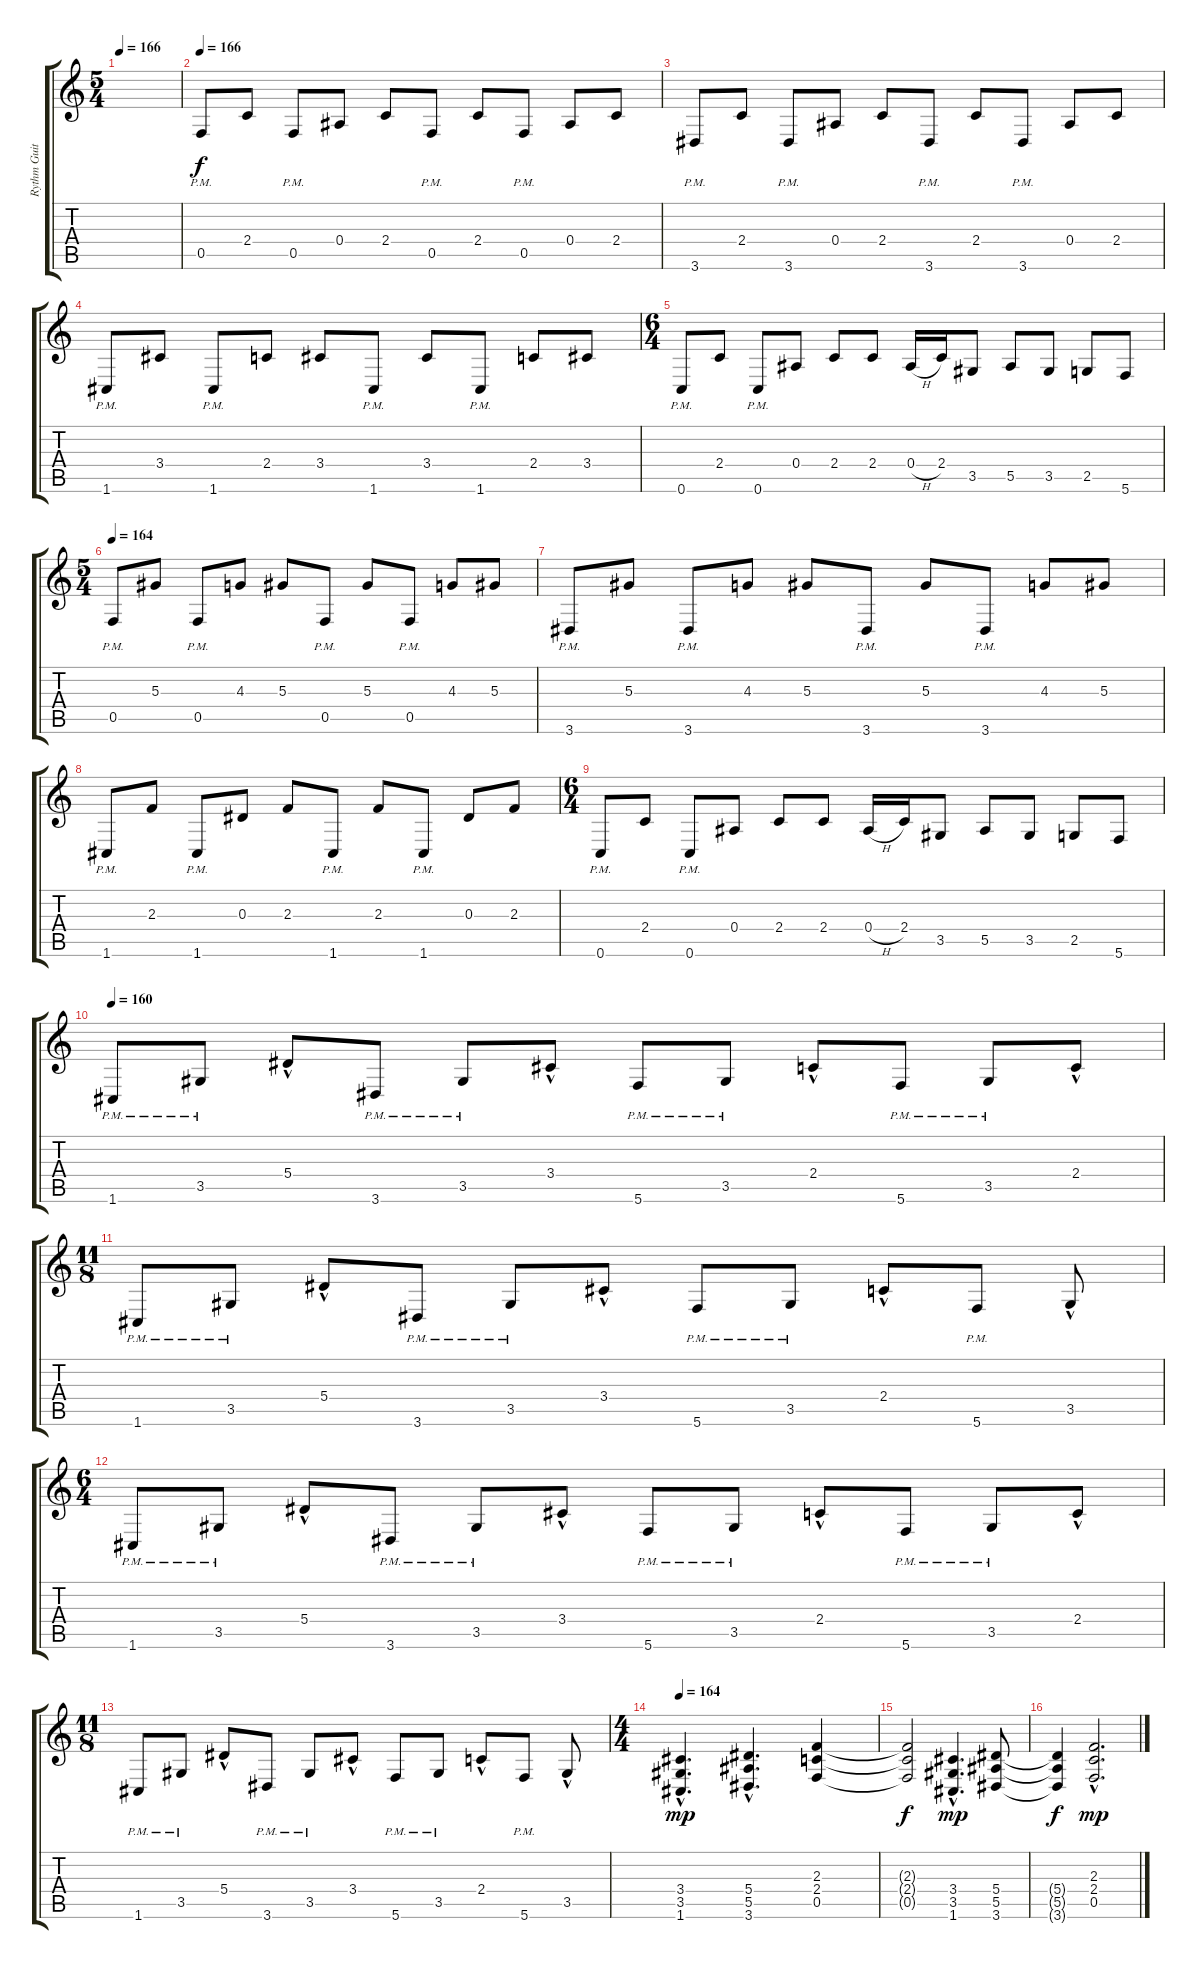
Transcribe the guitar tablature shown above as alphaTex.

\track ("Rythm Guitar 2" "Rythm Guit") {instrument distortionguitar}
\staff {score tabs}
\tuning (C4 G3 Eb3 Bb2 F2 C2) {hide}
\ts (5 4)
\tempo 166
\clef g2
\ks c
|
\tempo 166
0.5{pm}.8 2.4.8 0.5{pm}.8 0.4.8 2.4.8 0.5{pm}.8 2.4.8 0.5{pm}.8 0.4.8 2.4.8 |
3.6{pm}.8 2.4.8 3.6{pm}.8 0.4.8 2.4.8 3.6{pm}.8 2.4.8 3.6{pm}.8 0.4.8 2.4.8 |
1.6{pm}.8 3.4.8 1.6{pm}.8 2.4.8 3.4.8 1.6{pm}.8 3.4.8 1.6{pm}.8 2.4.8 3.4.8 |
\ts (6 4)
0.6{pm}.8 2.4.8 0.6{pm}.8 0.4.8 2.4.8 2.4.8 0.4{h}.16 2.4.16 3.5.8 5.5.8 3.5.8 2.5.8 5.6.8 |
\ts (5 4)
\tempo 164
0.5{pm}.8 5.3.8 0.5{pm}.8 4.3.8 5.3.8 0.5{pm}.8 5.3.8 0.5{pm}.8 4.3.8 5.3.8 |
3.6{pm}.8 5.3.8 3.6{pm}.8 4.3.8 5.3.8 3.6{pm}.8 5.3.8 3.6{pm}.8 4.3.8 5.3.8 |
1.6{pm}.8 2.3.8 1.6{pm}.8 0.3.8 2.3.8 1.6{pm}.8 2.3.8 1.6{pm}.8 0.3.8 2.3.8 |
\ts (6 4)
0.6{pm}.8 2.4.8 0.6{pm}.8 0.4.8 2.4.8 2.4.8 0.4{h}.16 2.4.16 3.5.8 5.5.8 3.5.8 2.5.8 5.6.8 |
\tempo 160
1.6{pm}.8 3.5{pm}.8 5.4{hac}.8 3.6{pm}.8 3.5{pm}.8 3.4{hac}.8 5.6{pm}.8 3.5{pm}.8 2.4{hac}.8 5.6{pm}.8 3.5{pm}.8 2.4{hac}.8 |
\ts (11 8)
1.6{pm}.8 3.5{pm}.8 5.4{hac}.8 3.6{pm}.8 3.5{pm}.8 3.4{hac}.8 5.6{pm}.8 3.5{pm}.8 2.4{hac}.8 5.6{pm}.8 3.5{hac}.8 |
\ts (6 4)
1.6{pm}.8 3.5{pm}.8 5.4{hac}.8 3.6{pm}.8 3.5{pm}.8 3.4{hac}.8 5.6{pm}.8 3.5{pm}.8 2.4{hac}.8 5.6{pm}.8 3.5{pm}.8 2.4{hac}.8 |
\ts (11 8)
1.6{pm}.8 3.5{pm}.8 5.4{hac}.8 3.6{pm}.8 3.5{pm}.8 3.4{hac}.8 5.6{pm}.8 3.5{pm}.8 2.4{hac}.8 5.6{pm}.8 3.5{hac}.8 |
\ts (4 4)
\tempo 164
(3.4{hac} 3.5{hac} 1.6{hac}).4{d dy mp} (5.4{hac} 5.5{hac} 3.6{hac}).4{d} (2.3 2.4 0.5).4 |
(2.3{t} 2.4{t} 0.5{t}).2{dy f} (3.4{hac} 3.5{hac} 1.6{hac}).4{d dy mp} (5.4 5.5 3.6).8 |
(5.4{t} 5.5{t} 3.6{t}).4{dy f} (2.3{hac} 2.4{hac} 0.5{hac}).2{d dy mp}
